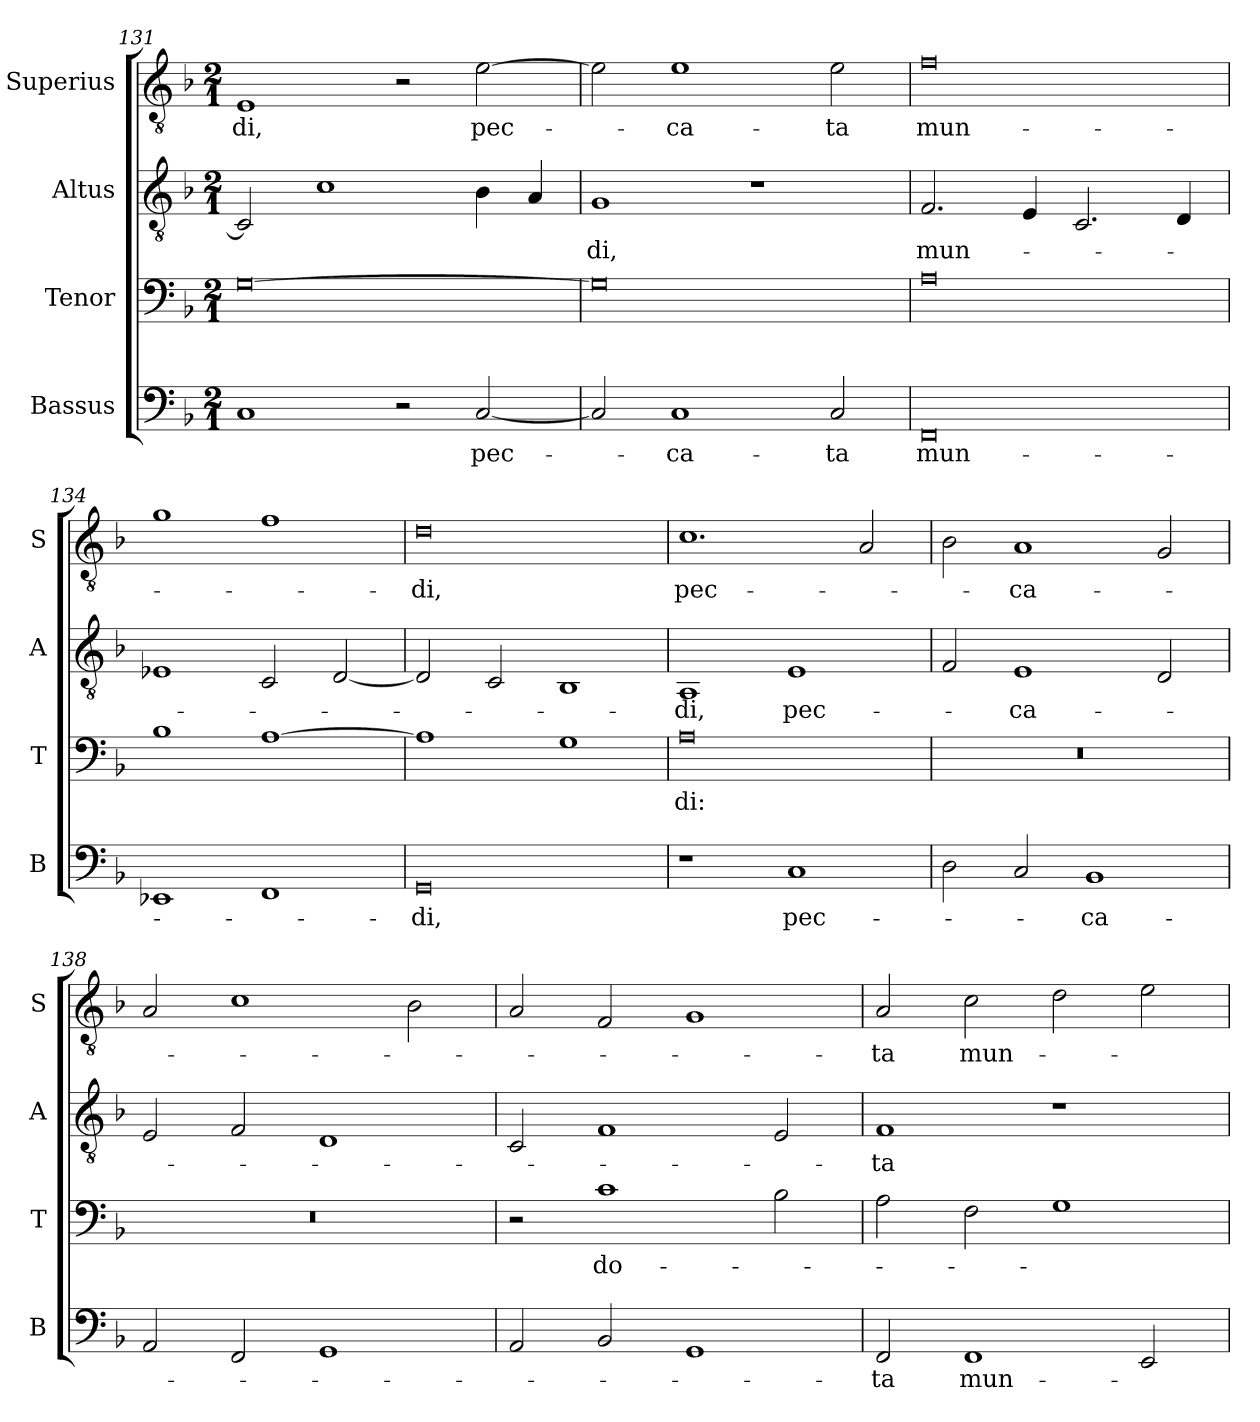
**kern	**text	**kern	**text	**kern	**text	**kern	**text
*part4	*part4	*part3	*part3	*part2	*part2	*part1	*part1
*staff4	*staff4	*staff3	*staff3	*staff2	*staff2	*staff1	*staff1
*I"Bassus	*	*I"Tenor	*	*I"Altus	*	*I"Superius	*
*I'B	*	*I'T	*	*I'A	*	*I'S	*
*clefF4	*	*clefF4	*	*clefGv2	*	*clefGv2	*
*k[b-]	*	*k[b-]	*	*k[b-]	*	*k[b-]	*
*M2/1	*	*M2/1	*	*M2/1	*	*M2/1	*
=131	=131	=131	=131	=131	=131	=131	=131
1C	.	[0G	.	2C]	.	1E	-di,
.	.	.	.	1c	.	.	.
2r	.	.	.	.	.	2r	.
!	!LO:LY:i	!	!	!	!	!	!LO:LY:i
[2C	pec-	.	.	4B-	.	[2e	pec-
.	.	.	.	4A	.	.	.
=132	=132	=132	=132	=132	=132	=132	=132
2C]	.	0G]	.	1G	-di,	2e]	.
!	!LO:LY:i	!	!	!	!	!	!LO:LY:i
1C	-ca-	.	.	.	.	1e	-ca-
.	.	.	.	1r	.	.	.
!	!LO:LY:i	!	!	!	!	!	!LO:LY:i
2C	-ta	.	.	.	.	2e	-ta
=133	=133	=133	=133	=133	=133	=133	=133
!	!LO:LY:i	!	!	!	!LO:LY:i	!	!LO:LY:i
0FF	mun-	0A	.	2.F	mun-	0f	mun-
.	.	.	.	4E	.	.	.
.	.	.	.	2.C	.	.	.
.	.	.	.	4D	.	.	.
=134	=134	=134	=134	=134	=134	=134	=134
1EE-X	.	1B-	.	1E-X	.	1g	.
1FF	.	[1A	.	2C	.	1f	.
.	.	.	.	[2D	.	.	.
=135	=135	=135	=135	=135	=135	=135	=135
!	!LO:LY:i	!	!	!	!	!	!LO:LY:i
0GG	-di,	1A]	.	2D]	.	0d	-di,
.	.	.	.	2C	.	.	.
.	.	1G	.	1BB-	.	.	.
=136	=136	=136	=136	=136	=136	=136	=136
!	!	!	!	!	!LO:LY:i	!	!LO:LY:i
1r	.	0A	-di:	1AA	-di,	1.c	pec-
!	!LO:LY:i	!	!	!	!LO:LY:i	!	!
1C	pec-	.	.	1E	pec-	.	.
.	.	.	.	.	.	2A	.
=137	=137	=137	=137	=137	=137	=137	=137
2D	.	0r	.	2F	.	2B-	.
!	!	!	!	!	!LO:LY:i	!	!LO:LY:i
2C	.	.	.	1E	-ca-	1A	-ca-
!	!LO:LY:i	!	!	!	!	!	!
1BB-	-ca-	.	.	.	.	.	.
.	.	.	.	2D	.	2G	.
=138	=138	=138	=138	=138	=138	=138	=138
2AA	.	0r	.	2E	.	2A	.
2FF	.	.	.	2F	.	1c	.
1GG	.	.	.	1D	.	.	.
.	.	.	.	.	.	2B-	.
=139	=139	=139	=139	=139	=139	=139	=139
2AA	.	2r	.	2C	.	2A	.
2BB-	.	1c	do-	1F	.	2F	.
1GG	.	.	.	.	.	1G	.
.	.	2B-	.	2E	.	.	.
=140	=140	=140	=140	=140	=140	=140	=140
!	!LO:LY:i	!	!	!	!LO:LY:i	!	!LO:LY:i
2FF	-ta	2A	.	1F	-ta	2A	-ta
!	!LO:LY:i	!	!	!	!	!	!LO:LY:i
1FF	mun-	2F	.	.	.	2c	mun-
.	.	1G	.	1r	.	2d	.
2EE	.	.	.	.	.	2e	.
=	=	=	=	=	=	=	=
*-	*-	*-	*-	*-	*-	*-	*-
